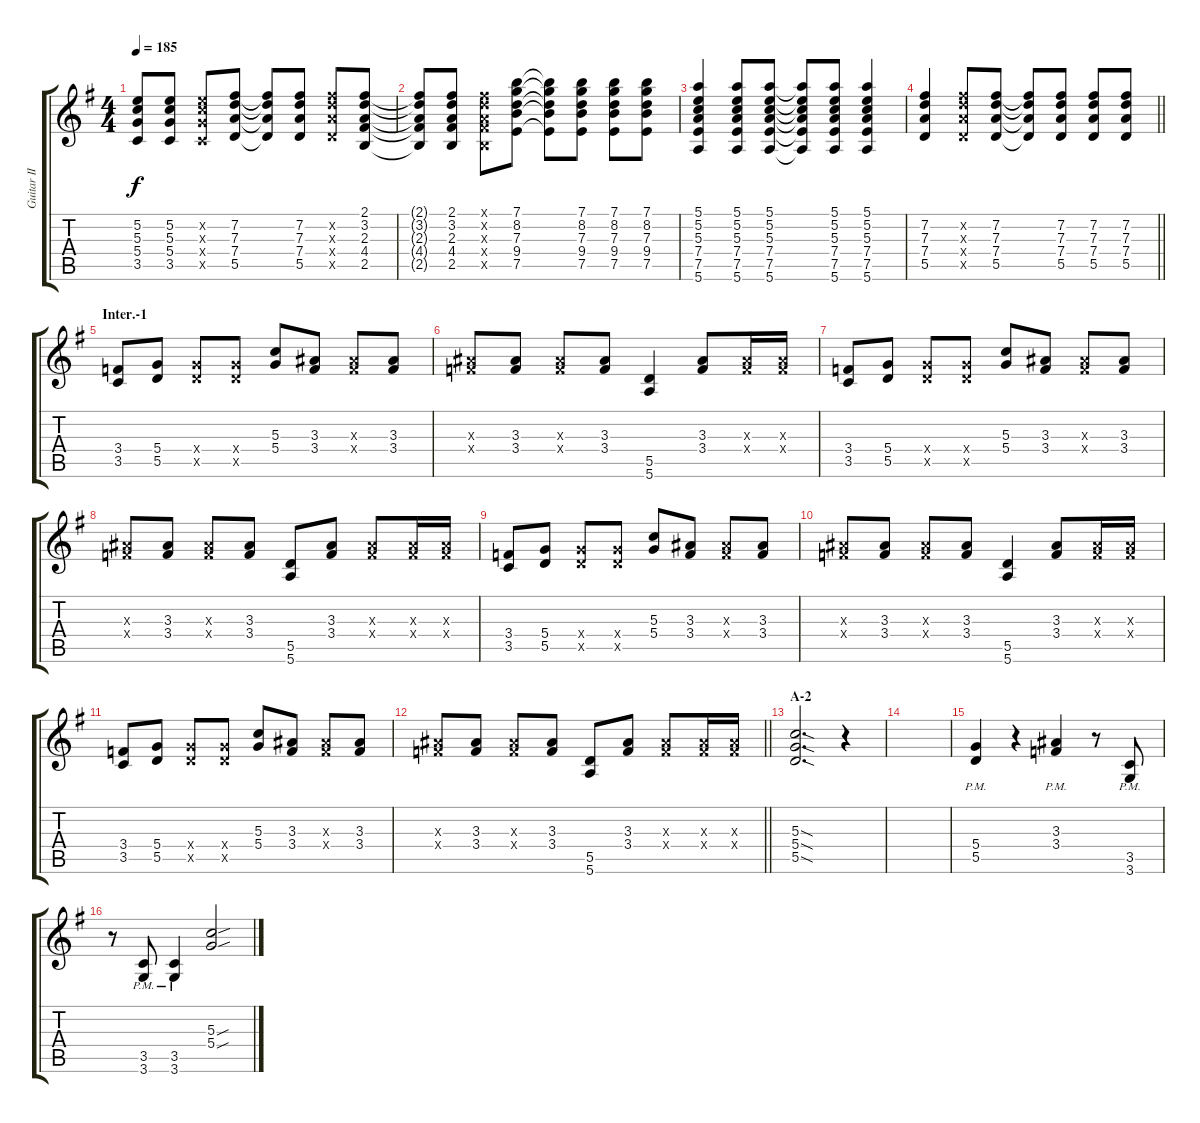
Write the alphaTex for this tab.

\track ("Guitar II" "Guitar II") {instrument overdrivenguitar}
\staff {score tabs}
\tuning (E4 B3 G3 D3 A2 E2) {hide}
\ts (4 4)
\tempo 185
\clef g2
\ks g
(5.2 5.3 5.4 3.5).8{dy f} (5.2 5.3 5.4 3.5).8 (5.2{x} 5.3{x} 5.4{x} 3.5{x}).8 (7.2 7.3 7.4 5.5).8 (7.2{t} 7.3{t} 7.4{t} 5.5{t}).8 (7.2 7.3 7.4 5.5).8 (7.2{x} 7.3{x} 7.4{x} 5.5{x}).8 (2.1 3.2 2.3 4.4 2.5).8 |
(2.1{t} 3.2{t} 2.3{t} 4.4{t} 2.5{t}).8 (2.1 3.2 2.3 4.4 2.5).8 (2.1{x} 3.2{x} 2.3{x} 4.4{x} 2.5{x}).8 (7.1 8.2 7.3 9.4 7.5).8 (7.1{t} 8.2{t} 7.3{t} 9.4{t} 7.5{t}).8 (7.1 8.2 7.3 9.4 7.5).8 (7.1 8.2 7.3 9.4 7.5).8 (7.1 8.2 7.3 9.4 7.5).8 |
(5.1 5.2 5.3 7.4 7.5 5.6).4 (5.1 5.2 5.3 7.4 7.5 5.6).8 (5.1 5.2 5.3 7.4 7.5 5.6).8 (5.1{t} 5.2{t} 5.3{t} 7.4{t} 7.5{t} 5.6{t}).8 (5.1 5.2 5.3 7.4 7.5 5.6).8 (5.1 5.2 5.3 7.4 7.5 5.6).4 |
\barLineRight lightlight
(7.2 7.3 7.4 5.5).4 (7.2{x} 7.3{x} 7.4{x} 5.5{x}).8 (7.2 7.3 7.4 5.5).8 (7.2{t} 7.3{t} 7.4{t} 5.5{t}).8 (7.2 7.3 7.4 5.5).8 (7.2 7.3 7.4 5.5).8 (7.2 7.3 7.4 5.5).8 |
\section ("" "Inter.-1")
(3.4 3.5).8 (5.4 5.5).8 (5.4{x} 5.5{x}).8 (5.4{x} 5.5{x}).8 (5.3 5.4).8 (3.3 3.4).8 (3.3{x} 3.4{x}).8 (3.3 3.4).8 |
(3.3{x} 3.4{x}).8 (3.3 3.4).8 (3.3{x} 3.4{x}).8 (3.3 3.4).8 (5.5 5.6).4 (3.3 3.4).8 (3.3{x} 3.4{x}).16 (3.3{x} 3.4{x}).16 |
(3.4 3.5).8 (5.4 5.5).8 (5.4{x} 5.5{x}).8 (5.4{x} 5.5{x}).8 (5.3 5.4).8 (3.3 3.4).8 (3.3{x} 3.4{x}).8 (3.3 3.4).8 |
(3.3{x} 3.4{x}).8 (3.3 3.4).8 (3.3{x} 3.4{x}).8 (3.3 3.4).8 (5.5 5.6).8 (3.3 3.4).8 (3.3{x} 3.4{x}).8 (3.3{x} 3.4{x}).16 (3.3{x} 3.4{x}).16 |
(3.4 3.5).8 (5.4 5.5).8 (5.4{x} 5.5{x}).8 (5.4{x} 5.5{x}).8 (5.3 5.4).8 (3.3 3.4).8 (3.3{x} 3.4{x}).8 (3.3 3.4).8 |
(3.3{x} 3.4{x}).8 (3.3 3.4).8 (3.3{x} 3.4{x}).8 (3.3 3.4).8 (5.5 5.6).4 (3.3 3.4).8 (3.3{x} 3.4{x}).16 (3.3{x} 3.4{x}).16 |
(3.4 3.5).8 (5.4 5.5).8 (5.4{x} 5.5{x}).8 (5.4{x} 5.5{x}).8 (5.3 5.4).8 (3.3 3.4).8 (3.3{x} 3.4{x}).8 (3.3 3.4).8 |
\barLineRight lightlight
(3.3{x} 3.4{x}).8 (3.3 3.4).8 (3.3{x} 3.4{x}).8 (3.3 3.4).8 (5.5 5.6).8 (3.3 3.4).8 (3.3{x} 3.4{x}).8 (3.3{x} 3.4{x}).16 (3.3{x} 3.4{x}).16 |
\section ("" "A-2")
(5.3{sod} 5.4{sod} 5.5{sod}).2{d} r.4 |
|
(5.4{pm} 5.5{pm}).4 r.4 (3.3{pm} 3.4{pm}).4 r.8 (3.5{pm} 3.6{pm}).8 |
r.8 (3.5{pm} 3.6{pm}).8 (3.5{pm} 3.6{pm}).4 (5.3{sou} 5.4{sou}).2
